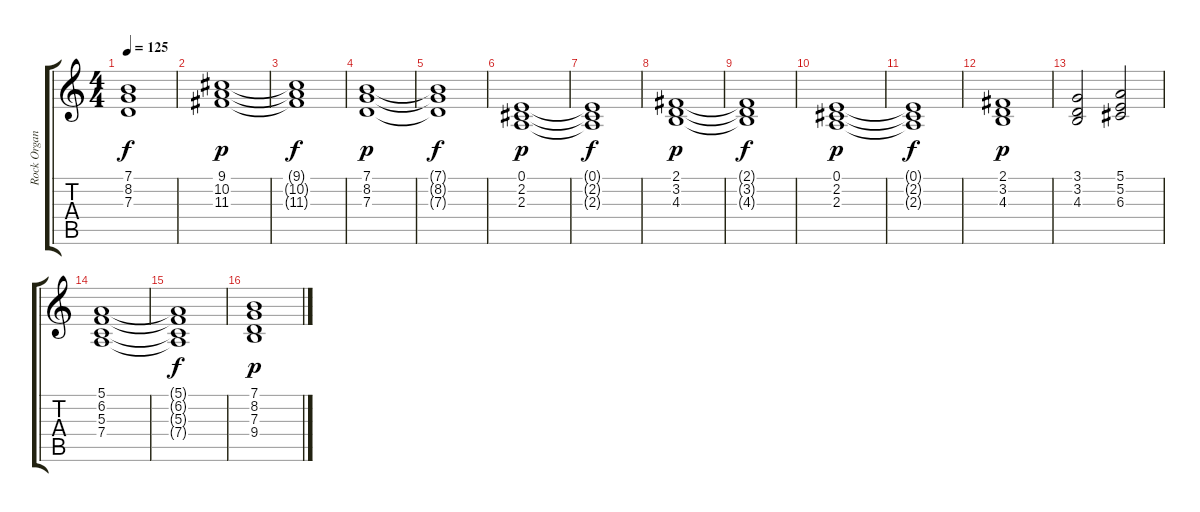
\track ("Rock Organ" "Rock Organ") {instrument drawbarorgan}
\staff {score tabs}
\tuning (E4 B3 G3 D3 A2 E2) {hide}
\ts (4 4)
\tempo 125
\clef g2
\ks c
(7.1{t} 8.2{t} 7.3{t}).1{dy f} |
(9.1 10.2 11.3).1{dy p} |
(9.1{t} 10.2{t} 11.3{t}).1{dy f} |
(7.1 8.2 7.3).1{dy p} |
(7.1{t} 8.2{t} 7.3{t}).1{dy f} |
(0.1 2.2 2.3).1{dy p} |
(0.1{t} 2.2{t} 2.3{t}).1{dy f} |
(2.1 3.2 4.3).1{dy p} |
(2.1{t} 3.2{t} 4.3{t}).1{dy f} |
(0.1 2.2 2.3).1{dy p} |
(0.1{t} 2.2{t} 2.3{t}).1{dy f} |
(2.1 3.2 4.3).1{dy p} |
(3.1 3.2 4.3).2 (5.1 5.2 6.3).2 |
(5.1 6.2 5.3 7.4).1 |
(5.1{t} 6.2{t} 5.3{t} 7.4{t}).1{dy f} |
(7.1 8.2 7.3 9.4).1{dy p}
